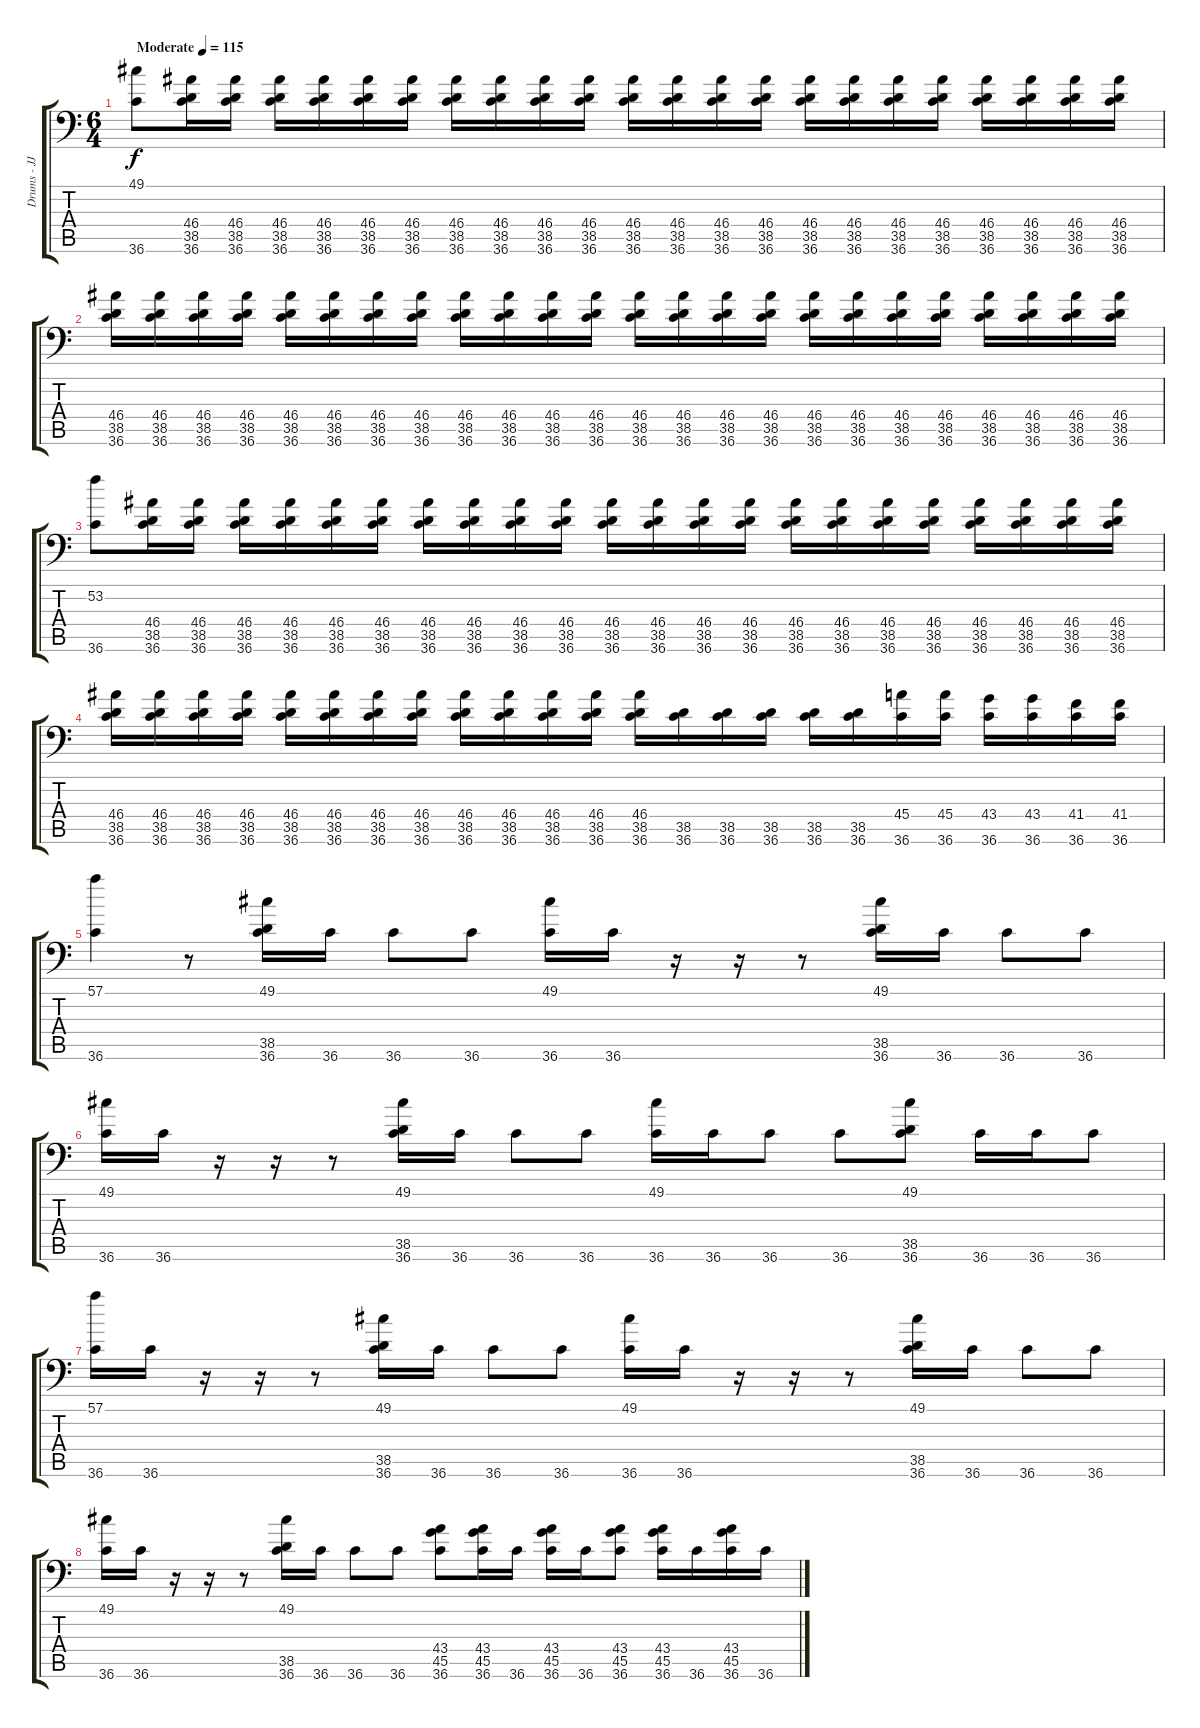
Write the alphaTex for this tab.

\track ("Drums - JJ" "Drums - JJ") {instrument acousticgrandpiano}
\staff {score tabs}
\tuning (C-1 C-1 C-1 C-1 C-1 C-1) {hide}
\ts (6 4)
\tempo (115 "Moderate")
\clef f4
\ks c
(49.1 36.6).8{dy f instrument acousticgrandpiano} (46.4 38.5 36.6).16 (46.4 38.5 36.6).16 (46.4 38.5 36.6).16 (46.4 38.5 36.6).16 (46.4 38.5 36.6).16 (46.4 38.5 36.6).16 (46.4 38.5 36.6).16 (46.4 38.5 36.6).16 (46.4 38.5 36.6).16 (46.4 38.5 36.6).16 (46.4 38.5 36.6).16 (46.4 38.5 36.6).16 (46.4 38.5 36.6).16 (46.4 38.5 36.6).16 (46.4 38.5 36.6).16 (46.4 38.5 36.6).16 (46.4 38.5 36.6).16 (46.4 38.5 36.6).16 (46.4 38.5 36.6).16 (46.4 38.5 36.6).16 (46.4 38.5 36.6).16 (46.4 38.5 36.6).16 |
(46.4 38.5 36.6).16 (46.4 38.5 36.6).16 (46.4 38.5 36.6).16 (46.4 38.5 36.6).16 (46.4 38.5 36.6).16 (46.4 38.5 36.6).16 (46.4 38.5 36.6).16 (46.4 38.5 36.6).16 (46.4 38.5 36.6).16 (46.4 38.5 36.6).16 (46.4 38.5 36.6).16 (46.4 38.5 36.6).16 (46.4 38.5 36.6).16 (46.4 38.5 36.6).16 (46.4 38.5 36.6).16 (46.4 38.5 36.6).16 (46.4 38.5 36.6).16 (46.4 38.5 36.6).16 (46.4 38.5 36.6).16 (46.4 38.5 36.6).16 (46.4 38.5 36.6).16 (46.4 38.5 36.6).16 (46.4 38.5 36.6).16 (46.4 38.5 36.6).16 |
(53.2 36.6).8 (46.4 38.5 36.6).16 (46.4 38.5 36.6).16 (46.4 38.5 36.6).16 (46.4 38.5 36.6).16 (46.4 38.5 36.6).16 (46.4 38.5 36.6).16 (46.4 38.5 36.6).16 (46.4 38.5 36.6).16 (46.4 38.5 36.6).16 (46.4 38.5 36.6).16 (46.4 38.5 36.6).16 (46.4 38.5 36.6).16 (46.4 38.5 36.6).16 (46.4 38.5 36.6).16 (46.4 38.5 36.6).16 (46.4 38.5 36.6).16 (46.4 38.5 36.6).16 (46.4 38.5 36.6).16 (46.4 38.5 36.6).16 (46.4 38.5 36.6).16 (46.4 38.5 36.6).16 (46.4 38.5 36.6).16 |
(46.4 38.5 36.6).16 (46.4 38.5 36.6).16 (46.4 38.5 36.6).16 (46.4 38.5 36.6).16 (46.4 38.5 36.6).16 (46.4 38.5 36.6).16 (46.4 38.5 36.6).16 (46.4 38.5 36.6).16 (46.4 38.5 36.6).16 (46.4 38.5 36.6).16 (46.4 38.5 36.6).16 (46.4 38.5 36.6).16 (46.4 38.5 36.6).16 (38.5 36.6).16 (38.5 36.6).16 (38.5 36.6).16 (38.5 36.6).16 (38.5 36.6).16 (45.4 36.6).16 (45.4 36.6).16 (43.4 36.6).16 (43.4 36.6).16 (41.4 36.6).16 (41.4 36.6).16 |
(57.1 36.6).4 r.8 (49.1 38.5 36.6).16 36.6.16 36.6.8 36.6.8 (49.1 36.6).16 36.6.16 r.16 r.16 r.8 (49.1 38.5 36.6).16 36.6.16 36.6.8 36.6.8 |
(49.1 36.6).16 36.6.16 r.16 r.16 r.8 (49.1 38.5 36.6).16 36.6.16 36.6.8 36.6.8 (49.1 36.6).16 36.6.16 36.6.8 36.6.8 (49.1 38.5 36.6).8 36.6.16 36.6.16 36.6.8 |
(57.1 36.6).16 36.6.16 r.16 r.16 r.8 (49.1 38.5 36.6).16 36.6.16 36.6.8 36.6.8 (49.1 36.6).16 36.6.16 r.16 r.16 r.8 (49.1 38.5 36.6).16 36.6.16 36.6.8 36.6.8 |
(49.1 36.6).16 36.6.16 r.16 r.16 r.8 (49.1 38.5 36.6).16 36.6.16 36.6.8 36.6.8 (43.4 45.5 36.6).8 (43.4 45.5 36.6).16 36.6.16 (43.4 45.5 36.6).16 36.6.16 (43.4 45.5 36.6).8 (43.4 45.5 36.6).16 36.6.16 (43.4 45.5 36.6).16 36.6.16
